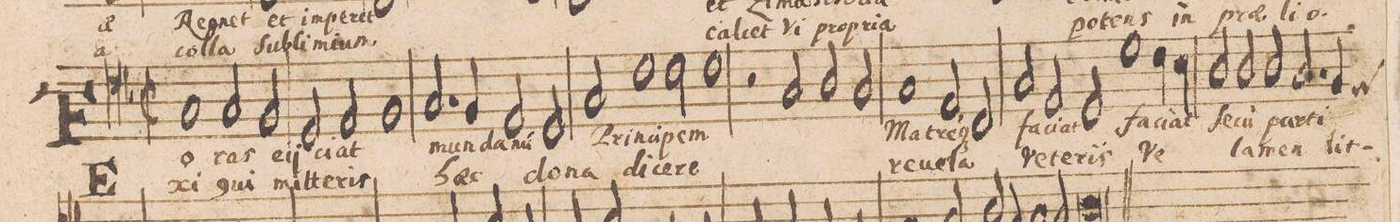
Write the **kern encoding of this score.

**kern	**text	**text
*I"ALTVS.	*	*
*clefC4	*	*
*k[b-]	*	*
*met(c|)	*	*
*M2/1	*	*
*M2/1	*	*
*met(c|)	*	*
1G	Fo-	E-
2G/	-ras	-xi
2F/	e-	qui
=37-	=37-	=37-
2D/	-ij-	mit-
2E/	-ci-	-te-
1F	-at	-ris
=38-	=38-	=38-
2.G/	mun-	haec
4F/	.	.
2E/	-da-	do-
2D/	-n(um)	.
=39-	=39-	=39-
2G/	Prin-	-na
1c	.	di-
2c\	-ci-	-ce-
=40-	=40-	=40-
1c	-pem	-re
2r	.	.
2G/	.	.
=41-	=41-	=41-
2A/	.	.
2G/	.	.
1G	Ma-	re-
=42-	=42-	=42-
2E/	-trem-	-ue-
2C/	-q(ue)	-la
2G/	fa-	Ve-
2E/	-ci-	-te-
=43-	=43-	=43-
2D/	-at	-ris
1d	fa-	Ve-
4c\	-ci-	.
4B-\	-at	.
=44-	=44-	=44-
2A/	Se-	.
2A/	-c(um)	-la-
2A/	par-	-men
2.G/	-ti-	lit-
=45-	=45-	=45-
*custos:E	*	*
4F/	.	.
*-	*-	*-
